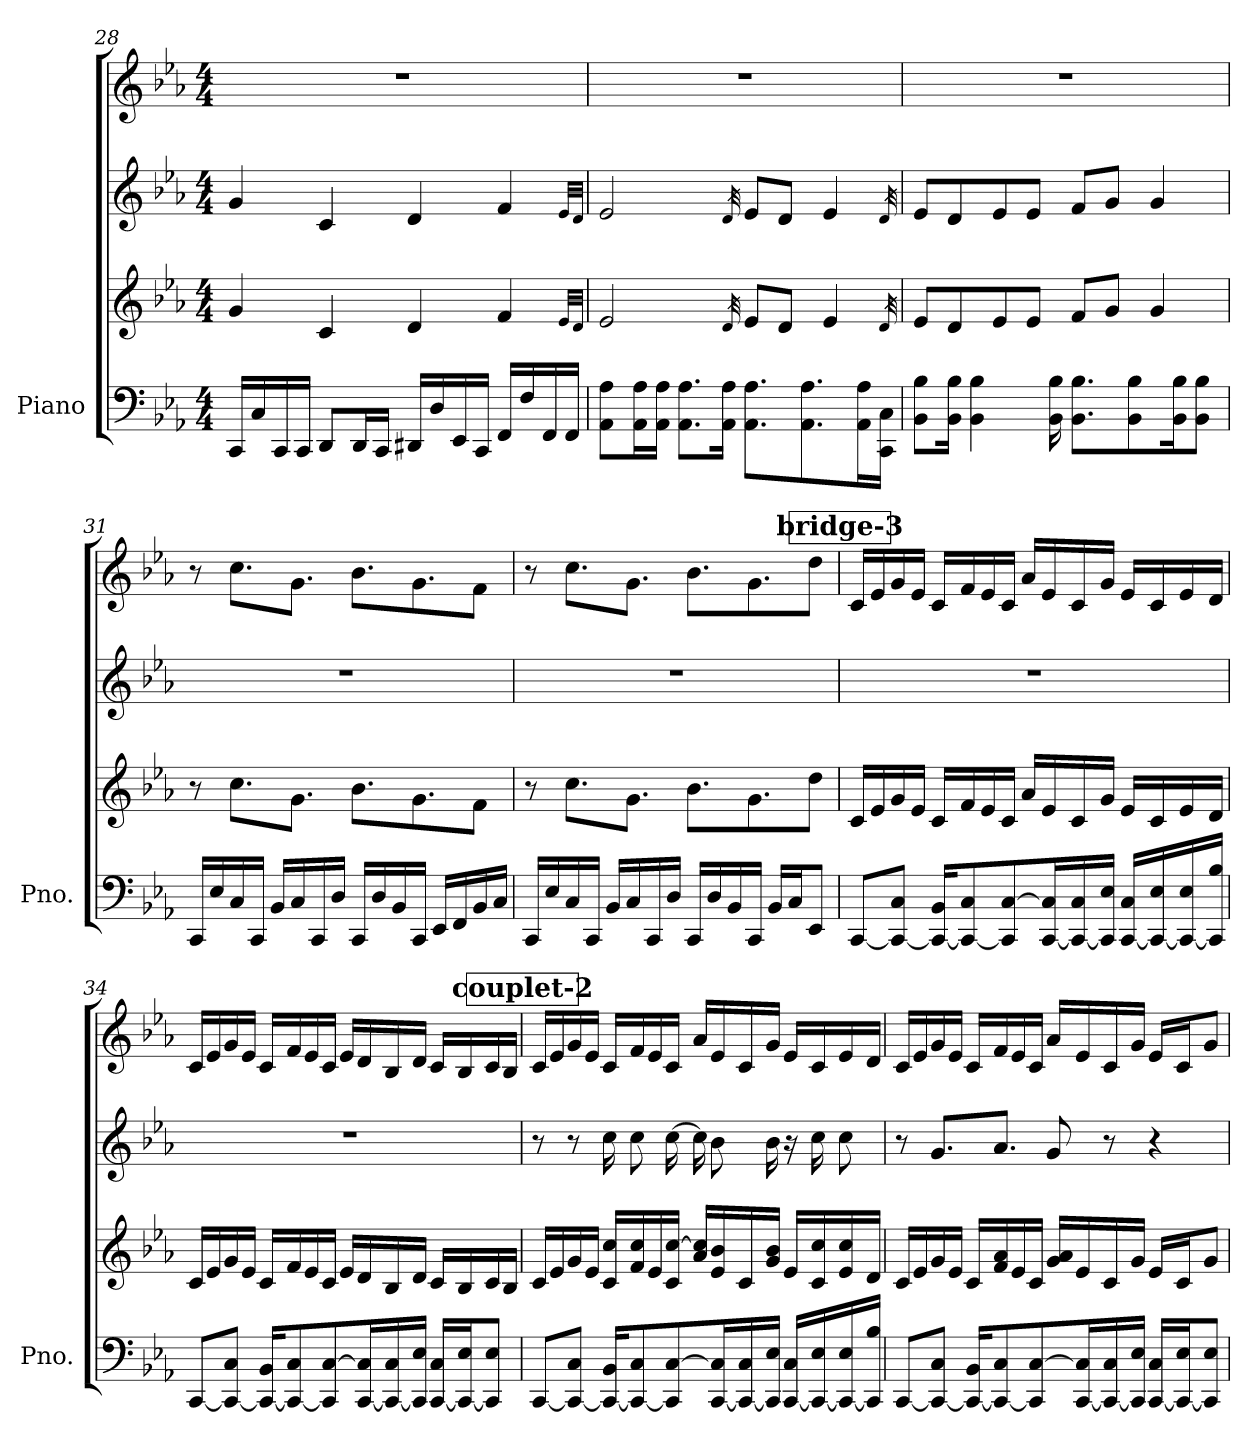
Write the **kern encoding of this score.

**kern	**kern	**kern	**kern
*part1	*part1	*part1	*part1
*staff4	*staff3	*staff2	*staff1
*I"Piano	*	*	*
*I'Pno.	*	*	*
*clefF4	*clefG2	*clefG2	*clefG2
*k[b-e-a-]	*k[b-e-a-]	*k[b-e-a-]	*k[b-e-a-]
*M4/4	*M4/4	*M4/4	*M4/4
=28	=28	=28	=28
16CC/LL	4g/	4g/	1r
16C/	.	.	.
16CC/	.	.	.
16CC/JJ	.	.	.
8DD/L	4c/	4c/	.
16DD/L	.	.	.
16CC/JJ	.	.	.
16DD#X/LL	4d/	4d/	.
16D/	.	.	.
16EE-/	.	.	.
16CC/JJ	.	.	.
16FF/LL	4f/	4f/	.
16F/	.	.	.
16FF/	.	.	.
16FF/JJ	.	.	.
.	32qe-/LLL	32qe-/LLL	.
.	32qd/JJJ	32qd/JJJ	.
!!LO:LB:g=z
=29	=29	=29	=29
8AA-\ 8A-\L	2e-/	2e-/	1r
16AA-\ 16A-\L	.	.	.
16AA-\ 16A-\JJ	.	.	.
8.AA-\ 8.A-\L	.	.	.
16AA-\ 16A-\Jk	.	.	.
.	32qd/	32qd/	.
8.AA-\ 8.A-\L	8e-/L	8e-/L	.
.	8d/J	8d/J	.
8.AA-\ 8.A-\	.	.	.
.	4e-/	4e-/	.
16AA-\ 16A-\L	.	.	.
16CC\ 16C\JJ	.	.	.
.	32qd/	32qd/	.
=30	=30	=30	=30
8BB-\ 8B-\L	8e-/L	8e-/L	1r
16BB-\ 16B-\Jk	8d/	8d/	.
4BB-\ 4B-\	.	.	.
.	8e-/	8e-/	.
.	8e-/J	8e-/J	.
16BB-\ 16B-\	.	.	.
8.BB-\ 8.B-\L	8f/L	8f/L	.
.	8g/J	8g/J	.
8BB-\ 8B-\	.	.	.
.	4g/	4g/	.
16BB-\ 16B-\K	.	.	.
8BB-\ 8B-\J	.	.	.
=31	=31	=31	=31
16CC/LL	8r	1r	8r
16E-/	.	.	.
16C/	8.cc\L	.	8.cc\L
16CC/JJ	.	.	.
16BB-/LL	.	.	.
16C/	8.g\J	.	8.g\J
16CC/	.	.	.
16D/JJ	.	.	.
16CC/LL	8.b-\L	.	8.b-\L
16D/	.	.	.
16BB-/	.	.	.
16CC/JJ	8.g\	.	8.g\
16EE-/LL	.	.	.
16FF/	.	.	.
16BB-/	8f\J	.	8f\J
16C/JJ	.	.	.
!!LO:LB:g=z
=32	=32	=32	=32
16CC/LL	8r	1r	8r
16E-/	.	.	.
16C/	8.cc\L	.	8.cc\L
16CC/JJ	.	.	.
16BB-/LL	.	.	.
16C/	8.g\J	.	8.g\J
16CC/	.	.	.
16D/JJ	.	.	.
16CC/LL	8.b-\L	.	8.b-\L
16D/	.	.	.
16BB-/	.	.	.
16CC/JJ	8.g\	.	8.g\
16BB-/LL	.	.	.
16C/J	.	.	.
8EE-/J	8dd\J	.	8dd\J
!!LO:REH:place=s1:a:B:t=bridge-3
=33	=33	=33	=33
[8CC/L	16c/LL	1r	16c/LL
.	16e-/	.	16e-/
8CC/_ 8C/J	16g/	.	16g/
.	16e-/JJ	.	16e-/JJ
16CC/_ 16BB-/KL	16c/LL	.	16c/LL
8CC/_ 8C/	16f/	.	16f/
.	16e-/	.	16e-/
8CC/] [8C/	16c/JJ	.	16c/JJ
.	16a-/LL	.	16a-/LL
[16CC/ 16C/]L	16e-/	.	16e-/
16CC/_ 16C/	16c/	.	16c/
16CC/] 16E-/JJ	16g/JJ	.	16g/JJ
[16CC/ 16C/LL	16e-/LL	.	16e-/LL
16CC/_ 16E-/	16c/	.	16c/
16CC/_ 16E-/	16e-/	.	16e-/
16CC/] 16B-/JJ	16d/JJ	.	16d/JJ
!!LO:LB:g=z
=34	=34	=34	=34
[8CC/L	16c/LL	1r	16c/LL
.	16e-/	.	16e-/
8CC/_ 8C/J	16g/	.	16g/
.	16e-/JJ	.	16e-/JJ
16CC/_ 16BB-/KL	16c/LL	.	16c/LL
8CC/_ 8C/	16f/	.	16f/
.	16e-/	.	16e-/
8CC/] [8C/	16c/JJ	.	16c/JJ
.	16e-/LL	.	16e-/LL
[16CC/ 16C/]L	16d/	.	16d/
16CC/_ 16C/	16B-/	.	16B-/
16CC/] 16E-/JJ	16d/JJ	.	16d/JJ
[16CC/ 16C/LL	16c/LL	.	16c/LL
16CC/_ 16E-/J	16B-/	.	16B-/
8CC/] 8E-/J	16c/	.	16c/
.	16B-/JJ	.	16B-/JJ
!!LO:REH:place=s1:a:B:t=couplet-2
=35	=35	=35	=35
[8CC/L	16c/LL	8r	16c/LL
.	16e-/	.	16e-/
8CC/_ 8C/J	16g/	8r	16g/
.	16e-/JJ	.	16e-/JJ
16CC/_ 16BB-/KL	16c/ 16cc/LL	16cc\	16c/LL
8CC/_ 8C/	16f/ 16cc/	8cc\	16f/
.	16e-/	.	16e-/
8CC/] [8C/	16c/ [16cc/JJ	[16cc\	16c/JJ
.	16a-/ 16cc/]LL	16cc\]	16a-/LL
[16CC/ 16C/]L	16e-/ 16b-/	8b-\	16e-/
16CC/_ 16C/	16c/	.	16c/
16CC/] 16E-/JJ	16g/ 16b-/JJ	16b-\	16g/JJ
[16CC/ 16C/LL	16e-/LL	16r	16e-/LL
16CC/_ 16E-/	16c/ 16cc/	16cc\	16c/
16CC/_ 16E-/	16e-/ 16cc/	8cc\	16e-/
16CC/] 16B-/JJ	16d/JJ	.	16d/JJ
!!LO:PB:g=z
=36	=36	=36	=36
[8CC/L	16c/LL	8r	16c/LL
.	16e-/	.	16e-/
8CC/_ 8C/J	16g/	8.g/L	16g/
.	16e-/JJ	.	16e-/JJ
16CC/_ 16BB-/KL	16c/LL	.	16c/LL
8CC/_ 8C/	16f/ 16a-/	8.a-/J	16f/
.	16e-/	.	16e-/
8CC/] [8C/	16c/JJ	.	16c/JJ
.	16g/ 16a-/LL	8g/	16a-/LL
[16CC/ 16C/]L	16e-/	.	16e-/
16CC/_ 16C/	16c/	8r	16c/
16CC/] 16E-/JJ	16g/JJ	.	16g/JJ
[16CC/ 16C/LL	16e-/LL	4r	16e-/LL
16CC/_ 16E-/J	16c/J	.	16c/J
8CC/] 8E-/J	8g/J	.	8g/J
=	=	=	=
*-	*-	*-	*-
